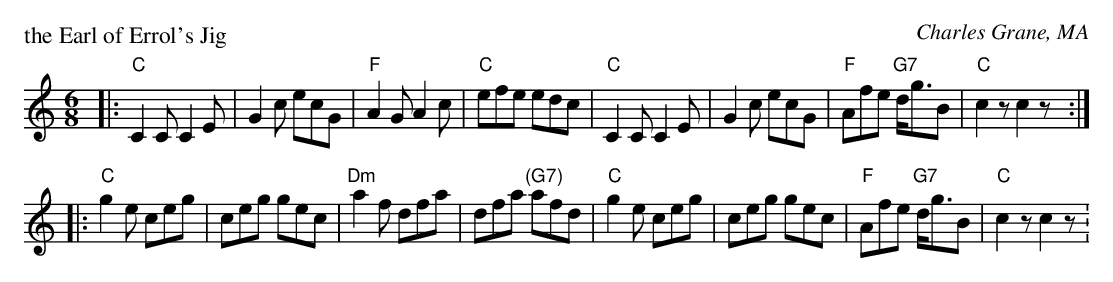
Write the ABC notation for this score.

X:1
P: the Earl of Errol's Jig
C: Charles Grane, MA
M: 6/8
L: 1/8
K: C
|: "C"C2C C2E | G2c ecG | "F"A2G A2c | "C"efe edc \
|  "C"C2C C2E | G2c ecG | "F"Afe "G7"d<gB | "C"c2z c2z :|
|: "C"g2e ceg | ceg gec | "Dm"a2f dfa | dfa "(G7)"afd \
|  "C"g2e ceg | ceg gec | "F"Afe "G7"d<gB | "C"c2z c2z :
